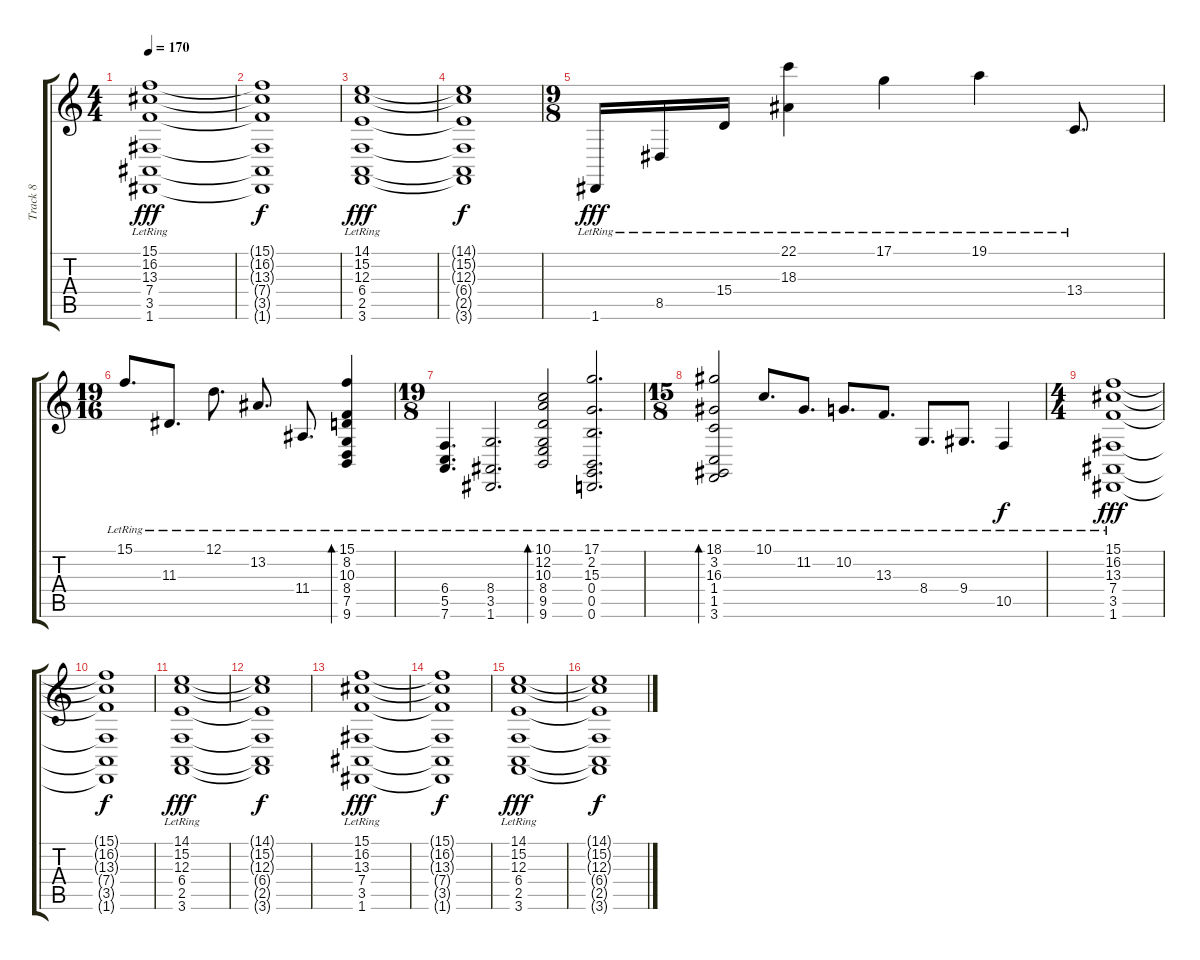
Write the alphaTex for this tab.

\track ("Track 8" "Track 8") {instrument brightacousticpiano}
\staff {score tabs}
\tuning (D4 A3 E3 B2 G2 D2) {hide}
\ts (4 4)
\tempo 170
\clef g2
\ks c
(15.1{lr} 16.2{lr} 13.3{lr} 7.4{lr} 3.5{lr} 1.6{lr}).1{dy fff} |
(15.1{t} 16.2{t} 13.3{t} 7.4{t} 3.5{t} 1.6{t}).1{dy f} |
(14.1{lr} 15.2{lr} 12.3{lr} 6.4{lr} 2.5{lr} 3.6{lr}).1{dy fff} |
(14.1{t} 15.2{t} 12.3{t} 6.4{t} 2.5{t} 3.6{t}).1{dy f} |
\ts (9 8)
1.6{lr}.16{dy fff} 8.5{lr}.16 15.4{lr}.16 (22.1{lr} 18.3{lr}).4 17.1{lr}.4 19.1{lr}.4 13.4{lr}.8{d} |
\ts (19 16)
15.1{lr}.8{d} 11.3{lr}.8{d} 12.1{lr}.8{d} 13.2{lr}.8{d} 11.4{lr}.8{d} (15.1 8.2 10.3 8.4{lr} 7.5{lr} 9.6{lr}).4{bd 240} |
\ts (19 8)
(6.4{lr} 5.5{lr} 7.6{lr}).4{d} (8.4 3.5 1.6{lr}).2{d} (10.1{lr} 12.2{lr} 10.3{lr} 8.4{lr} 9.5{lr} 9.6{lr}).2{bd 240} (17.1 2.2 15.3 0.4 0.5{lr} 0.6{lr}).2{d} |
\ts (15 8)
(18.1{lr} 3.2{lr} 16.3{lr} 1.4{lr} 1.5{lr} 3.6{lr}).2{bd 480} 10.1{lr}.8{d} 11.2{lr}.8{d} 10.2{lr}.8{d} 13.3{lr}.8{d} 8.4{lr}.8{d} 9.4{lr}.8{d} 10.5{lr}.4{dy f} |
\ts (4 4)
(15.1{lr} 16.2{lr} 13.3{lr} 7.4{lr} 3.5{lr} 1.6{lr}).1{dy fff} |
(15.1{t} 16.2{t} 13.3{t} 7.4{t} 3.5{t} 1.6{t}).1{dy f} |
(14.1{lr} 15.2{lr} 12.3{lr} 6.4{lr} 2.5{lr} 3.6{lr}).1{dy fff} |
(14.1{t} 15.2{t} 12.3{t} 6.4{t} 2.5{t} 3.6{t}).1{dy f} |
(15.1{lr} 16.2{lr} 13.3{lr} 7.4{lr} 3.5{lr} 1.6{lr}).1{dy fff} |
(15.1{t} 16.2{t} 13.3{t} 7.4{t} 3.5{t} 1.6{t}).1{dy f} |
(14.1{lr} 15.2{lr} 12.3{lr} 6.4{lr} 2.5{lr} 3.6{lr}).1{dy fff} |
(14.1{t} 15.2{t} 12.3{t} 6.4{t} 2.5{t} 3.6{t}).1{dy f}
